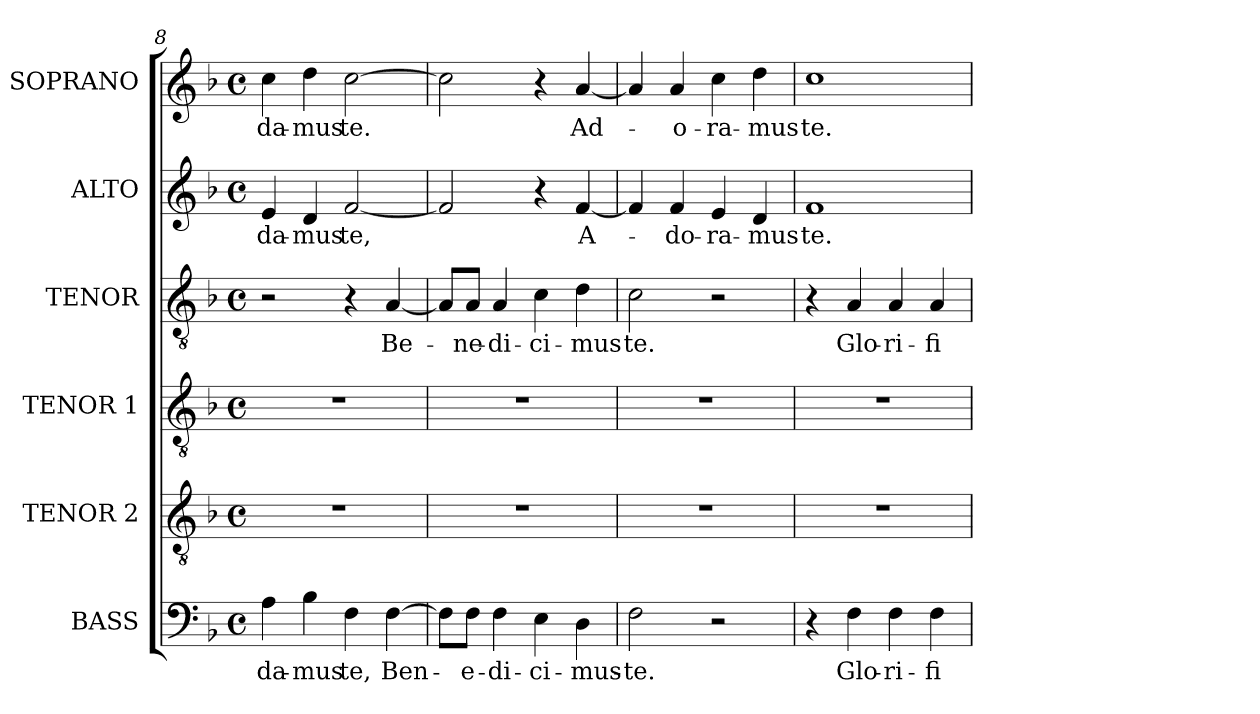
**kern	**text	**kern	**kern	**kern	**text	**kern	**text	**kern	**text
*part6	*part6	*part5	*part4	*part3	*part3	*part2	*part2	*part1	*part1
*staff6	*staff6	*staff5	*staff4	*staff3	*staff3	*staff2	*staff2	*staff1	*staff1
*I"BASS	*	*I"TENOR 2	*I"TENOR 1	*I"TENOR	*	*I"ALTO	*	*I"SOPRANO	*
*I'B.	*	*I'T2.	*I'T1.	*I'T.	*	*I'A.	*	*I'S.	*
*clefF4	*	*clefGv2	*clefGv2	*clefGv2	*	*clefG2	*	*clefG2	*
*	*	*ITrd7c12	*ITrd7c12	*ITrd7c12	*	*	*	*	*
*k[b-]	*	*k[b-]	*k[b-]	*k[b-]	*	*k[b-]	*	*k[b-]	*
*F:	*	*F:	*F:	*F:	*	*F:	*	*F:	*
*M4/4	*	*M4/4	*M4/4	*M4/4	*	*M4/4	*	*M4/4	*
*met(c)	*	*met(c)	*met(c)	*met(c)	*	*met(c)	*	*met(c)	*
=8	=8	=8	=8	=8	=8	=8	=8	=8	=8
!	!LO:LY:b:color=#000000	!	!	!	!	!	!	!	!
!	!	!	!	!	!	!	!LO:LY:b:color=#000000	!	!
!	!	!	!	!	!	!	!	!	!LO:LY:b:color=#000000
4Ai\	-da-	1r	1r	2r	.	4ei/	-da-	4cci\	-da-
!	!LO:LY:b:color=#000000	!	!	!	!	!	!	!	!
!	!	!	!	!	!	!	!LO:LY:b:color=#000000	!	!
!	!	!	!	!	!	!	!	!	!LO:LY:b:color=#000000
4B-i\	-mus	.	.	.	.	4di/	-mus	4ddi\	-mus
!	!LO:LY:b:color=#000000	!	!	!	!	!	!	!	!
!	!	!	!	!	!	!	!LO:LY:b:color=#000000	!	!
!	!	!	!	!	!	!	!	!	!LO:LY:b:color=#000000
4Fi\	te,	.	.	4r	.	[2fi/	te,	[2cci\	te.
!	!LO:LY:b:color=#000000	!	!	!	!	!	!	!	!
!	!	!	!	!	!LO:LY:b:color=#000000	!	!	!	!
[4Fi\	Ben-	.	.	[4AAi/	Be-	.	.	.	.
=9	=9	=9	=9	=9	=9	=9	=9	=9	=9
8Fi\L]	.	1r	1r	8AAi/L]	.	2fi/]	.	2cci\]	.
!	!LO:LY:b:color=#000000	!	!	!	!	!	!	!	!
!	!	!	!	!	!LO:LY:b:color=#000000	!	!	!	!
8Fi\J	-e-	.	.	8AAi/J	-ne-	.	.	.	.
!	!LO:LY:b:color=#000000	!	!	!	!	!	!	!	!
!	!	!	!	!	!LO:LY:b:color=#000000	!	!	!	!
4Fi\	-di-	.	.	4AAi/	-di-	.	.	.	.
!	!LO:LY:b:color=#000000	!	!	!	!	!	!	!	!
!	!	!	!	!	!LO:LY:b:color=#000000	!	!	!	!
4Ei\	-ci-	.	.	4Ci\	-ci-	4r	.	4r	.
!	!LO:LY:b:color=#000000	!	!	!	!	!	!	!	!
!	!	!	!	!	!LO:LY:b:color=#000000	!	!	!	!
!	!	!	!	!	!	!	!LO:LY:b:color=#000000	!	!
!	!	!	!	!	!	!	!	!	!LO:LY:b:color=#000000
4Di\	-mus-	.	.	4Di\	-mus	[4fi/	A-	[4ai/	Ad-
=10	=10	=10	=10	=10	=10	=10	=10	=10	=10
!	!LO:LY:b:color=#000000	!	!	!	!	!	!	!	!
!	!	!	!	!	!LO:LY:b:color=#000000	!	!	!	!
2Fi\	-te.	1r	1r	2Ci\	te.	4fi/]	.	4ai/]	.
!	!	!	!	!	!	!	!LO:LY:b:color=#000000	!	!
!	!	!	!	!	!	!	!	!	!LO:LY:b:color=#000000
.	.	.	.	.	.	4fi/	-do-	4ai/	-o-
!	!	!	!	!	!	!	!LO:LY:b:color=#000000	!	!
!	!	!	!	!	!	!	!	!	!LO:LY:b:color=#000000
2r	.	.	.	2r	.	4ei/	-ra-	4cci\	-ra-
!	!	!	!	!	!	!	!LO:LY:b:color=#000000	!	!
!	!	!	!	!	!	!	!	!	!LO:LY:b:color=#000000
.	.	.	.	.	.	4di/	-mus	4ddi\	-mus
=11	=11	=11	=11	=11	=11	=11	=11	=11	=11
!	!	!	!	!	!	!	!LO:LY:b:color=#000000	!	!
!	!	!	!	!	!	!	!	!	!LO:LY:b:color=#000000
4r	.	1r	1r	4r	.	1fi	te.	1cci	te.
!	!LO:LY:b:color=#000000	!	!	!	!	!	!	!	!
!	!	!	!	!	!LO:LY:b:color=#000000	!	!	!	!
4Fi\	Glo-	.	.	4AAi/	Glo-	.	.	.	.
!	!LO:LY:b:color=#000000	!	!	!	!	!	!	!	!
!	!	!	!	!	!LO:LY:b:color=#000000	!	!	!	!
4Fi\	-ri-	.	.	4AAi/	-ri-	.	.	.	.
!	!LO:LY:b:color=#000000	!	!	!	!	!	!	!	!
!	!	!	!	!	!LO:LY:b:color=#000000	!	!	!	!
4Fi\	-fi-	.	.	4AAi/	-fi-	.	.	.	.
=	=	=	=	=	=	=	=	=	=
*-	*-	*-	*-	*-	*-	*-	*-	*-	*-
